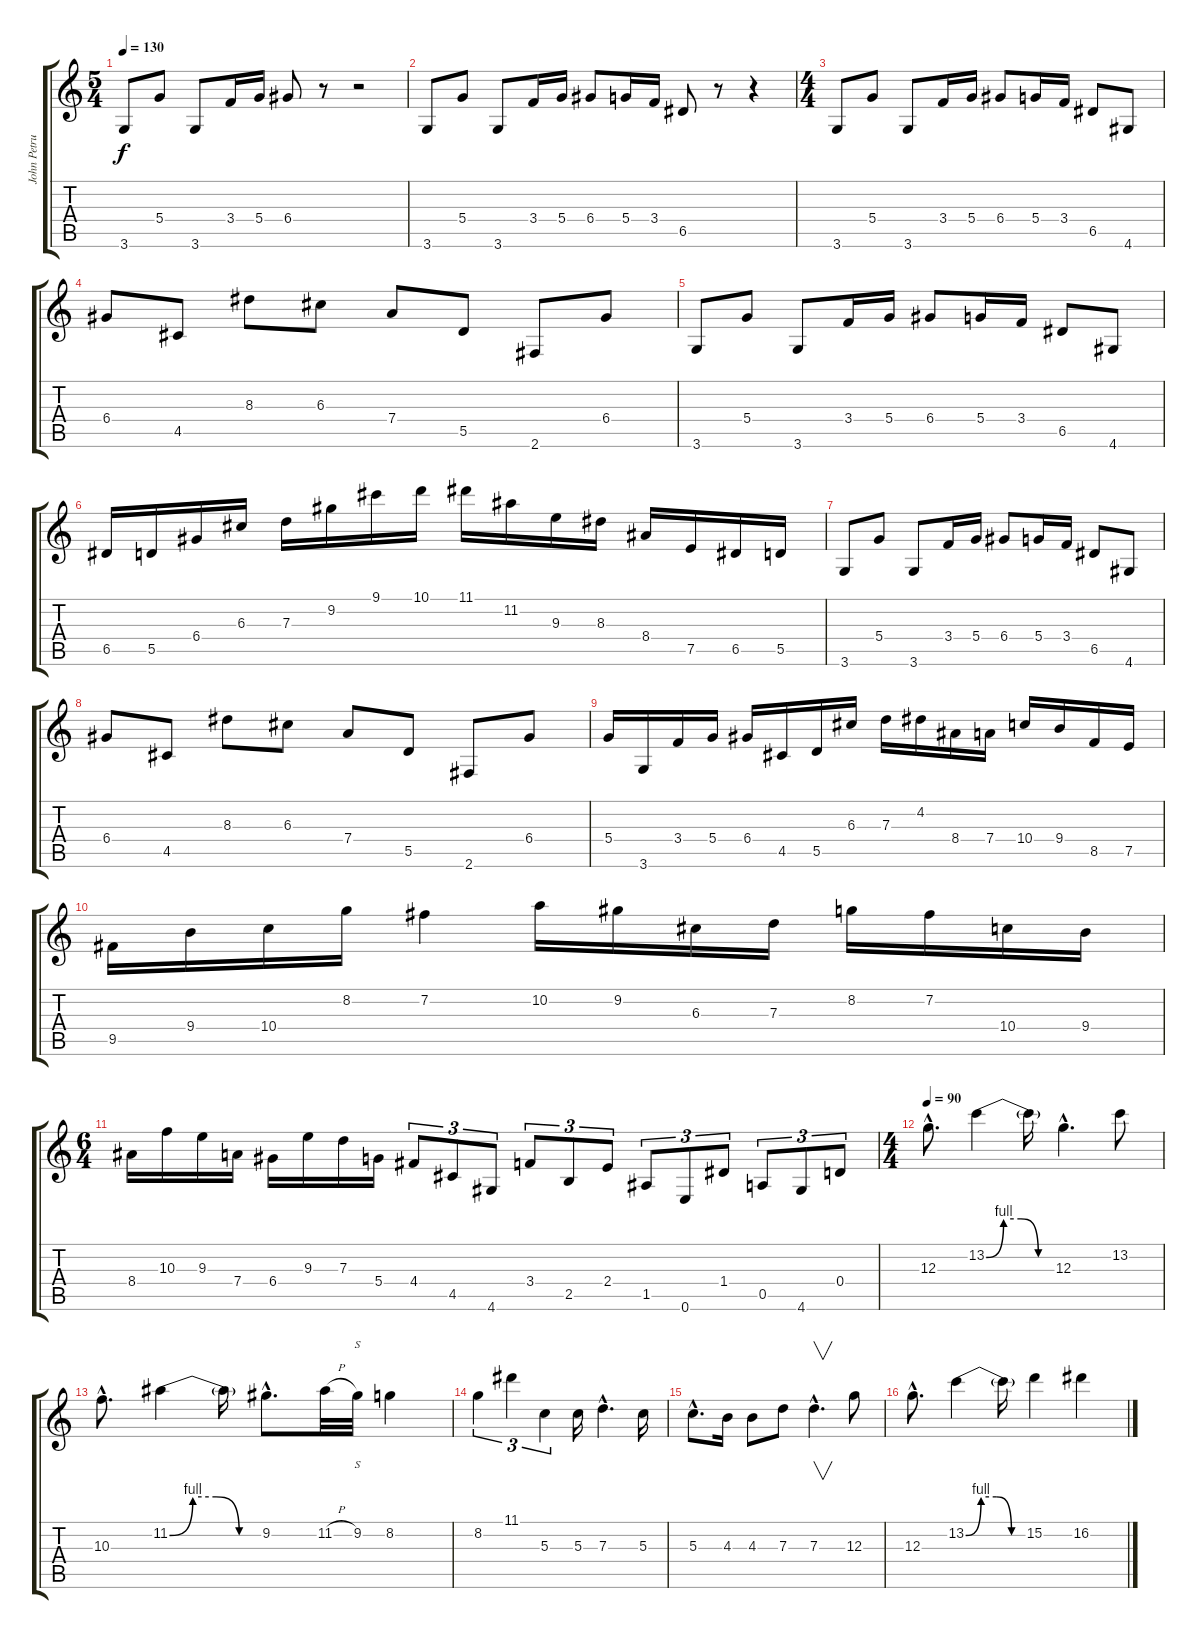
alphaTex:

\track ("John Petrucci" "John Petru") {instrument overdrivenguitar}
\staff {score tabs}
\tuning (E4 B3 G3 D3 A2 E2) {hide}
\ts (5 4)
\tempo 130
\clef g2
\ks c
3.6.8{dy f instrument overdrivenguitar} 5.4.8 3.6.8 3.4.16 5.4.16 6.4.8 r.8 r.2 |
3.6.8 5.4.8 3.6.8 3.4.16 5.4.16 6.4.8 5.4.16 3.4.16 6.5.8 r.8 r.4 |
\ts (4 4)
3.6.8 5.4.8 3.6.8 3.4.16 5.4.16 6.4.8 5.4.16 3.4.16 6.5.8 4.6.8 |
6.4.8 4.5.8 8.3.8 6.3.8 7.4.8 5.5.8 2.6.8 6.4.8 |
3.6.8 5.4.8 3.6.8 3.4.16 5.4.16 6.4.8 5.4.16 3.4.16 6.5.8 4.6.8 |
6.5.16 5.5.16 6.4.16 6.3.16 7.3.16 9.2.16 9.1.16 10.1.16 11.1.16 11.2.16 9.3.16 8.3.16 8.4.16 7.5.16 6.5.16 5.5.16 |
3.6.8 5.4.8 3.6.8 3.4.16 5.4.16 6.4.8 5.4.16 3.4.16 6.5.8 4.6.8 |
6.4.8 4.5.8 8.3.8 6.3.8 7.4.8 5.5.8 2.6.8 6.4.8 |
5.4.16 3.6.16 3.4.16 5.4.16 6.4.16 4.5.16 5.5.16 6.3.16 7.3.16 4.2.16 8.4.16 7.4.16 10.4.16 9.4.16 8.5.16 7.5.16 |
9.5.16 9.4.16 10.4.16 8.2.16 7.2.4 10.2.16 9.2.16 6.3.16 7.3.16 8.2.16 7.2.16 10.4.16 9.4.16 |
\ts (6 4)
8.4.16 10.3.16 9.3.16 7.4.16 6.4.16 9.3.16 7.3.16 5.4.16 4.4.8{tu (3 2)} 4.5.8{tu (3 2)} 4.6.8{tu (3 2)} 3.4.8{tu (3 2)} 2.5.8{tu (3 2)} 2.4.8{tu (3 2)} 1.5.8{tu (3 2)} 0.6.8{tu (3 2)} 1.4.8{tu (3 2)} 0.5.8{tu (3 2)} 4.6.8{tu (3 2)} 0.4.8{tu (3 2)} |
\ts (4 4)
\tempo 90
12.3{hac}.8{d} 13.2{be (custom 0 0 15 4 30 4 45 0 60 0)}.4 13.2{t}.16 12.3{hac}.4{d} 13.2.8 |
10.3{hac}.8{d} 11.2{be (custom 0 0 15 4 30 4 45 0 60 0)}.4 11.2{t}.16 9.2{hac}.8{d} 11.2{h}.32 9.2.32{s} 8.2.4 |
8.2.4{tu (3 2)} 11.1.4{tu (3 2)} 5.3.4{tu (3 2)} 5.3.16 7.3{hac}.4{d} 5.3.16 |
5.3{hac}.8{d} 4.3.16 4.3.8 7.3.8 7.3{hac}.4{v d} 12.3.8 |
12.3{hac}.8{d} 13.2{be (custom 0 0 15 4 30 4 45 0 60 0)}.4 13.2{t}.16 15.2.4 16.2.4
